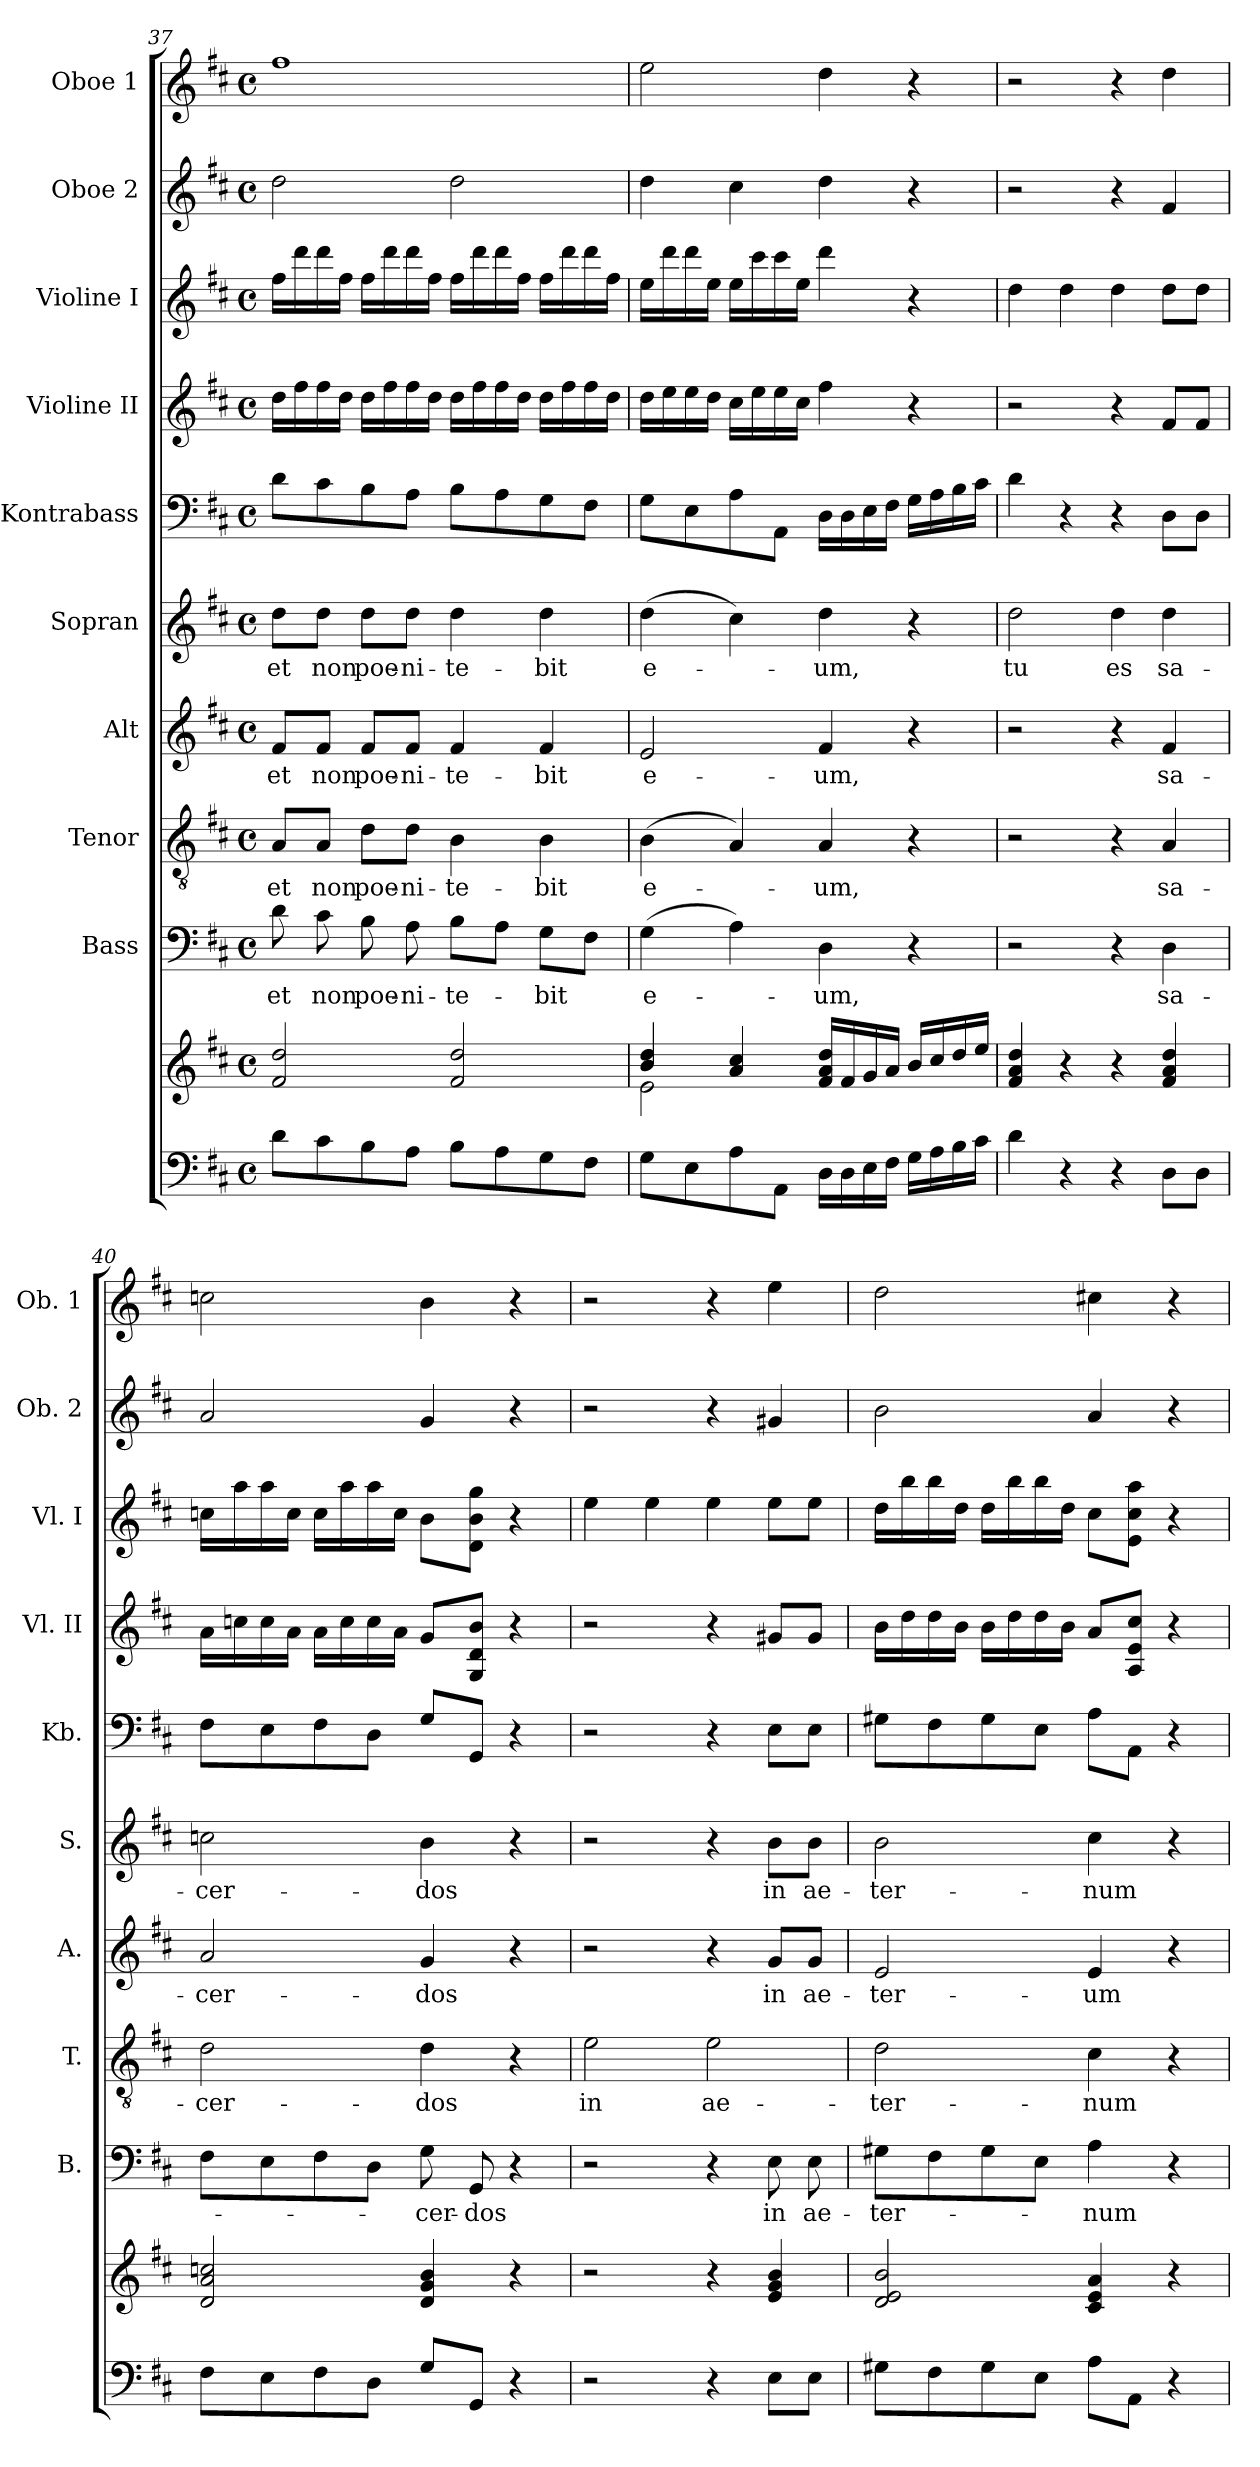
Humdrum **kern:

**kern	**kern	**kern	**text	**kern	**text	**kern	**text	**kern	**text	**kern	**kern	**kern	**kern	**kern
*part10	*part10	*part9	*part9	*part8	*part8	*part7	*part7	*part6	*part6	*part5	*part4	*part3	*part2	*part1
*staff11	*staff10	*staff9	*staff9	*staff8	*staff8	*staff7	*staff7	*staff6	*staff6	*staff5	*staff4	*staff3	*staff2	*staff1
*	*	*I"Bass	*	*I"Tenor	*	*I"Alt	*	*I"Sopran	*	*I"Kontrabass	*I"Violine II	*I"Violine I	*I"Oboe 2	*I"Oboe 1
*	*	*I'B.	*	*I'T.	*	*I'A.	*	*I'S.	*	*I'Kb.	*I'Vl. II	*I'Vl. I	*I'Ob. 2	*I'Ob. 1
!!LO:PB:g=z
*clefF4	*clefG2	*clefF4	*	*clefGv2	*	*clefG2	*	*clefG2	*	*clefF4	*clefG2	*clefG2	*clefG2	*clefG2
*	*	*	*	*	*	*	*	*	*	*ITrd7c12	*	*	*	*
*k[f#c#]	*k[f#c#]	*k[f#c#]	*	*k[f#c#]	*	*k[f#c#]	*	*k[f#c#]	*	*k[f#c#]	*k[f#c#]	*k[f#c#]	*k[f#c#]	*k[f#c#]
*D:	*D:	*D:	*	*D:	*	*D:	*	*D:	*	*D:	*D:	*D:	*D:	*D:
*M4/4	*M4/4	*M4/4	*	*M4/4	*	*M4/4	*	*M4/4	*	*M4/4	*M4/4	*M4/4	*M4/4	*M4/4
*met(c)	*met(c)	*met(c)	*	*met(c)	*	*met(c)	*	*met(c)	*	*met(c)	*met(c)	*met(c)	*met(c)	*met(c)
=37	=37	=37	=37	=37	=37	=37	=37	=37	=37	=37	=37	=37	=37	=37
!	!	!	!LO:LY:b	!	!LO:LY:b	!	!LO:LY:b	!	!LO:LY:b	!	!	!	!	!
8d\L	2f#/ 2dd/	8d\	et	8A/L	et	8f#/L	et	8dd\L	et	8D\L	16dd\LL	16ff#\LL	2dd\	1ff#
.	.	.	.	.	.	.	.	.	.	.	16ff#\	16ddd\	.	.
!	!	!	!LO:LY:b	!	!LO:LY:b	!	!LO:LY:b	!	!LO:LY:b	!	!	!	!	!
8c#\	.	8c#\	non	8A/J	non	8f#/J	non	8dd\J	non	8C#\	16ff#\	16ddd\	.	.
.	.	.	.	.	.	.	.	.	.	.	16dd\JJ	16ff#\JJ	.	.
!	!	!	!LO:LY:b	!	!LO:LY:b	!	!LO:LY:b	!	!LO:LY:b	!	!	!	!	!
8B\	.	8B\	poe-	8d\L	poe-	8f#/L	poe-	8dd\L	poe-	8BB\	16dd\LL	16ff#\LL	.	.
.	.	.	.	.	.	.	.	.	.	.	16ff#\	16ddd\	.	.
!	!	!	!LO:LY:b	!	!LO:LY:b	!	!LO:LY:b	!	!LO:LY:b	!	!	!	!	!
8A\J	.	8A\	-ni-	8d\J	-ni-	8f#/J	-ni-	8dd\J	-ni-	8AA\J	16ff#\	16ddd\	.	.
.	.	.	.	.	.	.	.	.	.	.	16dd\JJ	16ff#\JJ	.	.
!	!	!	!LO:LY:b	!	!LO:LY:b	!	!LO:LY:b	!	!LO:LY:b	!	!	!	!	!
8B\L	2f#/ 2dd/	8B\L	-te-	4B\	-te-	4f#/	-te-	4dd\	-te-	8BB\L	16dd\LL	16ff#\LL	2dd\	.
.	.	.	.	.	.	.	.	.	.	.	16ff#\	16ddd\	.	.
8A\	.	8A\J	.	.	.	.	.	.	.	8AA\	16ff#\	16ddd\	.	.
.	.	.	.	.	.	.	.	.	.	.	16dd\JJ	16ff#\JJ	.	.
!	!	!	!LO:LY:b	!	!LO:LY:b	!	!LO:LY:b	!	!LO:LY:b	!	!	!	!	!
8G\	.	8G\L	-bit	4B\	-bit	4f#/	-bit	4dd\	-bit	8GG\	16dd\LL	16ff#\LL	.	.
.	.	.	.	.	.	.	.	.	.	.	16ff#\	16ddd\	.	.
8F#\J	.	8F#\J	.	.	.	.	.	.	.	8FF#\J	16ff#\	16ddd\	.	.
.	.	.	.	.	.	.	.	.	.	.	16dd\JJ	16ff#\JJ	.	.
=38	=38	=38	=38	=38	=38	=38	=38	=38	=38	=38	=38	=38	=38	=38
*	*^	*	*	*	*	*	*	*	*	*	*	*	*	*
!	!	!	!	!LO:LY:b	!	!LO:LY:b	!	!LO:LY:b	!	!LO:LY:b	!	!	!	!	!
8G\L	4b/ 4dd/	2e\	(>4G\	e-	(>4B\	e-	2e/	e-	(>4dd\	e-	8GG\L	16dd\LL	16ee\LL	4dd\	2ee\
.	.	.	.	.	.	.	.	.	.	.	.	16ee\	16ddd\	.	.
8E\	.	.	.	.	.	.	.	.	.	.	8EE\	16ee\	16ddd\	.	.
.	.	.	.	.	.	.	.	.	.	.	.	16dd\JJ	16ee\JJ	.	.
8A\	4a/ 4cc#/	.	4A\)	.	4A/)	.	.	.	4cc#\)	.	8AA\	16cc#\LL	16ee\LL	4cc#\	.
.	.	.	.	.	.	.	.	.	.	.	.	16ee\	16ccc#\	.	.
8AA\J	.	.	.	.	.	.	.	.	.	.	8AAA\J	16ee\	16ccc#\	.	.
.	.	.	.	.	.	.	.	.	.	.	.	16cc#\JJ	16ee\JJ	.	.
!	!	!	!	!LO:LY:b	!	!LO:LY:b	!	!LO:LY:b	!	!LO:LY:b	!	!	!	!	!
16D\LL	16f#/ 16a/ 16dd/LL	2ryy	4D\	-um,	4A/	-um,	4f#/	-um,	4dd\	-um,	16DD\LL	4ff#\	4ddd\	4dd\	4dd\
16D\	16f#/	.	.	.	.	.	.	.	.	.	16DD\	.	.	.	.
16E\	16g/	.	.	.	.	.	.	.	.	.	16EE\	.	.	.	.
16F#\JJ	16a/JJ	.	.	.	.	.	.	.	.	.	16FF#\JJ	.	.	.	.
16G\LL	16b/LL	.	4r	.	4r	.	4r	.	4r	.	16GG\LL	4r	4r	4r	4r
16A\	16cc#/	.	.	.	.	.	.	.	.	.	16AA\	.	.	.	.
16B\	16dd/	.	.	.	.	.	.	.	.	.	16BB\	.	.	.	.
16c#\JJ	16ee/JJ	.	.	.	.	.	.	.	.	.	16C#\JJ	.	.	.	.
*	*v	*v	*	*	*	*	*	*	*	*	*	*	*	*	*
=39	=39	=39	=39	=39	=39	=39	=39	=39	=39	=39	=39	=39	=39	=39
!	!	!	!	!	!	!	!	!	!LO:LY:b	!	!	!	!	!
4d\	4f#/ 4a/ 4dd/	2r	.	2r	.	2r	.	2dd\	tu	4D\	2r	4dd\	2r	2r
4r	4r	.	.	.	.	.	.	.	.	4r	.	4dd\	.	.
!	!	!	!	!	!	!	!	!	!LO:LY:b	!	!	!	!	!
4r	4r	4r	.	4r	.	4r	.	4dd\	es	4r	4r	4dd\	4r	4r
!	!	!	!LO:LY:b	!	!LO:LY:b	!	!LO:LY:b	!	!LO:LY:b	!	!	!	!	!
8D\L	4f#/ 4a/ 4dd/	4D\	sa-	4A/	sa-	4f#/	sa-	4dd\	sa-	8DD\L	8f#/L	8dd\L	4f#/	4dd\
8D\J	.	.	.	.	.	.	.	.	.	8DD\J	8f#/J	8dd\J	.	.
!!LO:PB:g=z
=40	=40	=40	=40	=40	=40	=40	=40	=40	=40	=40	=40	=40	=40	=40
!	!	!	!	!	!LO:LY:b	!	!LO:LY:b	!	!LO:LY:b	!	!	!	!	!
8F#\L	2d/ 2a/ 2ccn/	8F#\L	.	2d\	-cer-	2a/	-cer-	2ccn\	-cer-	8FF#\L	16a\LL	16ccn\LL	2a/	2ccn\
.	.	.	.	.	.	.	.	.	.	.	16ccn\	16aa\	.	.
8E\	.	8E\	.	.	.	.	.	.	.	8EE\	16cc\	16aa\	.	.
.	.	.	.	.	.	.	.	.	.	.	16a\JJ	16cc\JJ	.	.
8F#\	.	8F#\	.	.	.	.	.	.	.	8FF#\	16a\LL	16cc\LL	.	.
.	.	.	.	.	.	.	.	.	.	.	16cc\	16aa\	.	.
8D\J	.	8D\J	.	.	.	.	.	.	.	8DD\J	16cc\	16aa\	.	.
.	.	.	.	.	.	.	.	.	.	.	16a\JJ	16cc\JJ	.	.
!	!	!	!LO:LY:b	!	!LO:LY:b	!	!LO:LY:b	!	!LO:LY:b	!	!	!	!	!
8G/L	4d/ 4g/ 4b/	8G\	-cer-	4d\	-dos	4g/	-dos	4b\	-dos	8GG/L	8g/L	8b\L	4g/	4b\
!	!	!	!LO:LY:b	!	!	!	!	!	!	!	!	!	!	!
8GG/J	.	8GG/	-dos	.	.	.	.	.	.	8GGG/J	8G/ 8d/ 8b/J	8d\ 8b\ 8gg\J	.	.
4r	4r	4r	.	4r	.	4r	.	4r	.	4r	4r	4r	4r	4r
=41	=41	=41	=41	=41	=41	=41	=41	=41	=41	=41	=41	=41	=41	=41
!	!	!	!	!	!LO:LY:b	!	!	!	!	!	!	!	!	!
2r	2r	2r	.	2e\	in	2r	.	2r	.	2r	2r	4ee\	2r	2r
.	.	.	.	.	.	.	.	.	.	.	.	4ee\	.	.
!	!	!	!	!	!LO:LY:b	!	!	!	!	!	!	!	!	!
4r	4r	4r	.	2e\	ae-	4r	.	4r	.	4r	4r	4ee\	4r	4r
!	!	!	!LO:LY:b	!	!	!	!LO:LY:b	!	!LO:LY:b	!	!	!	!	!
8E\L	4e/ 4g/ 4b/	8E\	in	.	.	8g/L	in	8b\L	in	8EE\L	8g#X/L	8ee\L	4g#X/	4ee\
!	!	!	!LO:LY:b	!	!	!	!LO:LY:b	!	!LO:LY:b	!	!	!	!	!
8E\J	.	8E\	ae-	.	.	8g/J	ae-	8b\J	ae-	8EE\J	8g#/J	8ee\J	.	.
=42	=42	=42	=42	=42	=42	=42	=42	=42	=42	=42	=42	=42	=42	=42
!	!	!	!LO:LY:b	!	!LO:LY:b	!	!LO:LY:b	!	!LO:LY:b	!	!	!	!	!
8G#X\L	2d/ 2e/ 2b/	8G#X\L	-ter-	2d\	-ter-	2e/	-ter-	2b\	-ter-	8GG#X\L	16b\LL	16dd\LL	2b\	2dd\
.	.	.	.	.	.	.	.	.	.	.	16dd\	16bb\	.	.
8F#\	.	8F#\	.	.	.	.	.	.	.	8FF#\	16dd\	16bb\	.	.
.	.	.	.	.	.	.	.	.	.	.	16b\JJ	16dd\JJ	.	.
8G#\	.	8G#\	.	.	.	.	.	.	.	8GG#\	16b\LL	16dd\LL	.	.
.	.	.	.	.	.	.	.	.	.	.	16dd\	16bb\	.	.
8E\J	.	8E\J	.	.	.	.	.	.	.	8EE\J	16dd\	16bb\	.	.
.	.	.	.	.	.	.	.	.	.	.	16b\JJ	16dd\JJ	.	.
!	!	!	!LO:LY:b	!	!LO:LY:b	!	!LO:LY:b	!	!LO:LY:b	!	!	!	!	!
8A\L	4c#/ 4e/ 4a/	4A\	-num	4c#\	-num	4e/	-um	4cc#\	-num	8AA\L	8a/L	8cc#\L	4a/	4cc#X\
8AA\J	.	.	.	.	.	.	.	.	.	8AAA\J	8A/ 8e/ 8cc#/J	8e\ 8cc#\ 8aa\J	.	.
4r	4r	4r	.	4r	.	4r	.	4r	.	4r	4r	4r	4r	4r
=	=	=	=	=	=	=	=	=	=	=	=	=	=	=
*-	*-	*-	*-	*-	*-	*-	*-	*-	*-	*-	*-	*-	*-	*-
